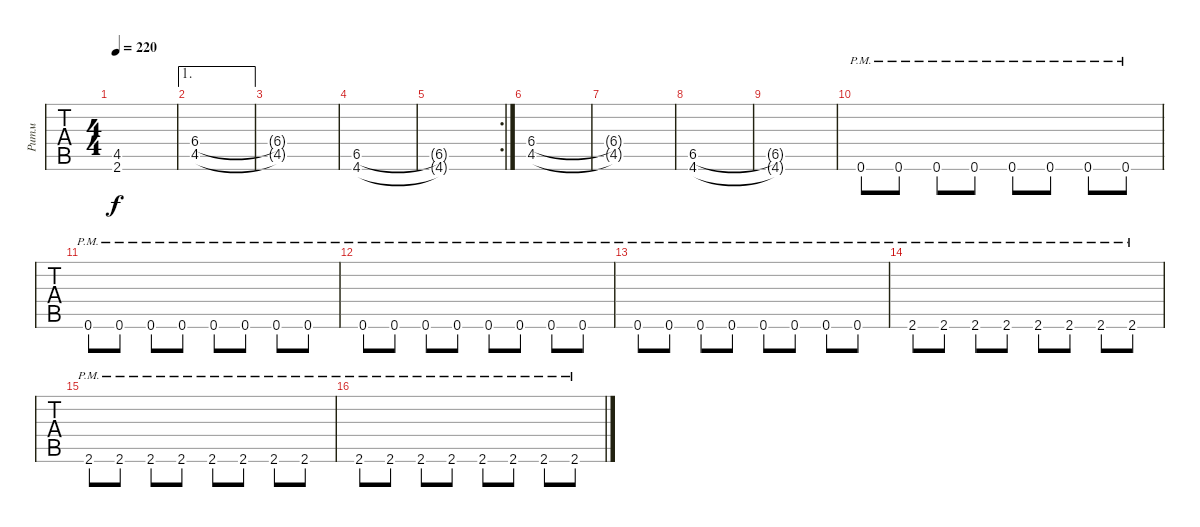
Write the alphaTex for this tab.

\track ("Ритм" "Ритм") {instrument distortionguitar}
\staff {tabs}
\tuning (E4 B3 G3 D3 A2 E2) {hide}
\ts (4 4)
\tempo 220
\clef g2
\ks c
(4.5{t} 2.6{t}).1{dy f} |
\ae 1
(6.4 4.5).1 |
(6.4{t} 4.5{t}).1 |
(6.5 4.6).1 |
\rc 2
(6.5{t} 4.6{t}).1 |
(6.4 4.5).1 |
(6.4{t} 4.5{t}).1 |
(6.5 4.6).1 |
(6.5{t} 4.6{t}).1 |
0.6{pm}.8{instrument distortionguitar} 0.6{pm}.8 0.6{pm}.8 0.6{pm}.8 0.6{pm}.8 0.6{pm}.8 0.6{pm}.8 0.6{pm}.8 |
0.6{pm}.8 0.6{pm}.8 0.6{pm}.8 0.6{pm}.8 0.6{pm}.8 0.6{pm}.8 0.6{pm}.8 0.6{pm}.8 |
0.6{pm}.8 0.6{pm}.8 0.6{pm}.8 0.6{pm}.8 0.6{pm}.8 0.6{pm}.8 0.6{pm}.8 0.6{pm}.8 |
0.6{pm}.8 0.6{pm}.8 0.6{pm}.8 0.6{pm}.8 0.6{pm}.8 0.6{pm}.8 0.6{pm}.8 0.6{pm}.8 |
2.6{pm}.8 2.6{pm}.8 2.6{pm}.8 2.6{pm}.8 2.6{pm}.8 2.6{pm}.8 2.6{pm}.8 2.6{pm}.8 |
2.6{pm}.8 2.6{pm}.8 2.6{pm}.8 2.6{pm}.8 2.6{pm}.8 2.6{pm}.8 2.6{pm}.8 2.6{pm}.8 |
2.6{pm}.8 2.6{pm}.8 2.6{pm}.8 2.6{pm}.8 2.6{pm}.8 2.6{pm}.8 2.6{pm}.8 2.6{pm}.8
